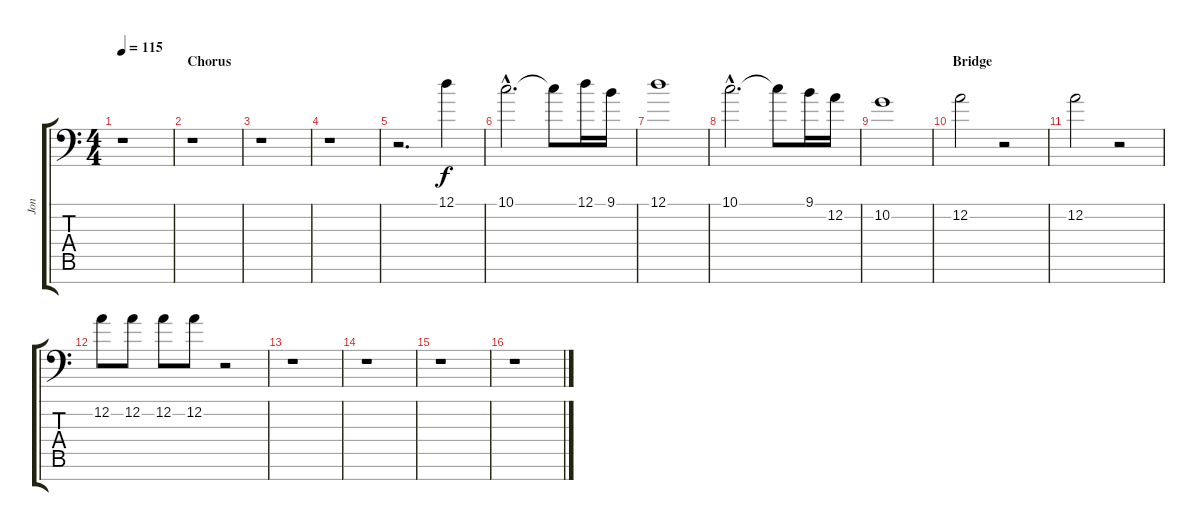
\track ("Jon" "Jon") {instrument bagpipe}
\staff {score tabs}
\tuning (D4 A3 F3 C3 G2 D2 A1) {hide}
\ts (4 4)
\tempo 115
\clef f4
\ks c
r.1{dy f} |
\section ("" "Chorus")
r.1 |
r.1 |
r.1 |
r.2{d} 12.1.4 |
10.1{hac}.2{d} 10.1{t}.8 12.1.16 9.1.16 |
12.1.1 |
10.1{hac}.2{d} 10.1{t}.8 9.1.16 12.2.16 |
10.2.1 |
\section ("" "Bridge")
12.2.2 r.2 |
12.2.2 r.2 |
12.2.8 12.2.8 12.2.8 12.2.8 r.2 |
r.1 |
r.1 |
r.1 |
r.1
